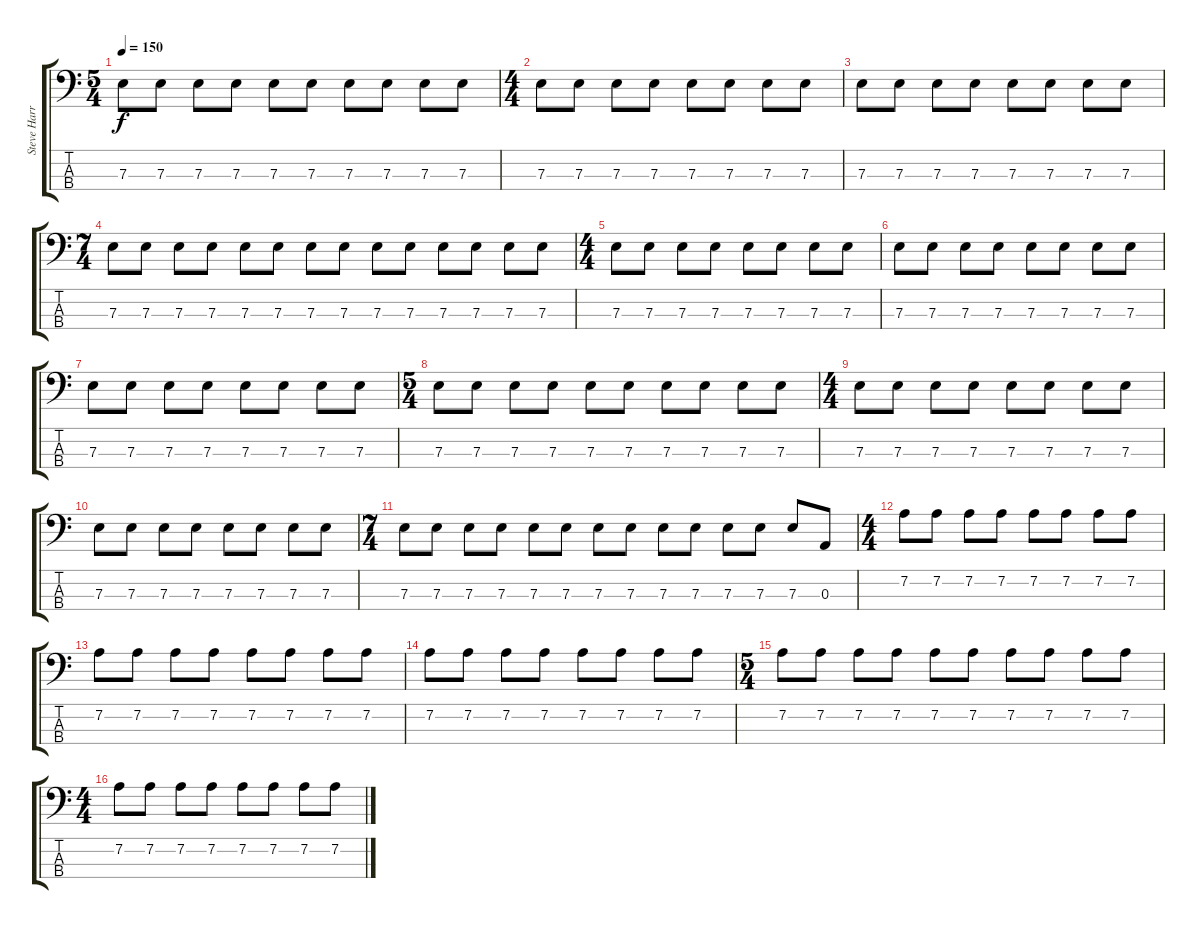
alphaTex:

\track ("Steve Harris" "Steve Harr") {instrument electricbassfinger}
\staff {score tabs}
\tuning (G2 D2 A1 E1) {hide}
\ts (5 4)
\tempo 150
\clef f4
\ks c
7.3.8{dy f} 7.3.8 7.3.8 7.3.8 7.3.8 7.3.8 7.3.8 7.3.8 7.3.8 7.3.8 |
\ts (4 4)
7.3.8 7.3.8 7.3.8 7.3.8 7.3.8 7.3.8 7.3.8 7.3.8 |
7.3.8 7.3.8 7.3.8 7.3.8 7.3.8 7.3.8 7.3.8 7.3.8 |
\ts (7 4)
7.3.8 7.3.8 7.3.8 7.3.8 7.3.8 7.3.8 7.3.8 7.3.8 7.3.8 7.3.8 7.3.8 7.3.8 7.3.8 7.3.8 |
\ts (4 4)
7.3.8 7.3.8 7.3.8 7.3.8 7.3.8 7.3.8 7.3.8 7.3.8 |
7.3.8 7.3.8 7.3.8 7.3.8 7.3.8 7.3.8 7.3.8 7.3.8 |
7.3.8 7.3.8 7.3.8 7.3.8 7.3.8 7.3.8 7.3.8 7.3.8 |
\ts (5 4)
7.3.8 7.3.8 7.3.8 7.3.8 7.3.8 7.3.8 7.3.8 7.3.8 7.3.8 7.3.8 |
\ts (4 4)
7.3.8 7.3.8 7.3.8 7.3.8 7.3.8 7.3.8 7.3.8 7.3.8 |
7.3.8 7.3.8 7.3.8 7.3.8 7.3.8 7.3.8 7.3.8 7.3.8 |
\ts (7 4)
7.3.8 7.3.8 7.3.8 7.3.8 7.3.8 7.3.8 7.3.8 7.3.8 7.3.8 7.3.8 7.3.8 7.3.8 7.3.8 0.3.8 |
\ts (4 4)
7.2.8 7.2.8 7.2.8 7.2.8 7.2.8 7.2.8 7.2.8 7.2.8 |
7.2.8 7.2.8 7.2.8 7.2.8 7.2.8 7.2.8 7.2.8 7.2.8 |
7.2.8 7.2.8 7.2.8 7.2.8 7.2.8 7.2.8 7.2.8 7.2.8 |
\ts (5 4)
7.2.8 7.2.8 7.2.8 7.2.8 7.2.8 7.2.8 7.2.8 7.2.8 7.2.8 7.2.8 |
\ts (4 4)
7.2.8 7.2.8 7.2.8 7.2.8 7.2.8 7.2.8 7.2.8 7.2.8
